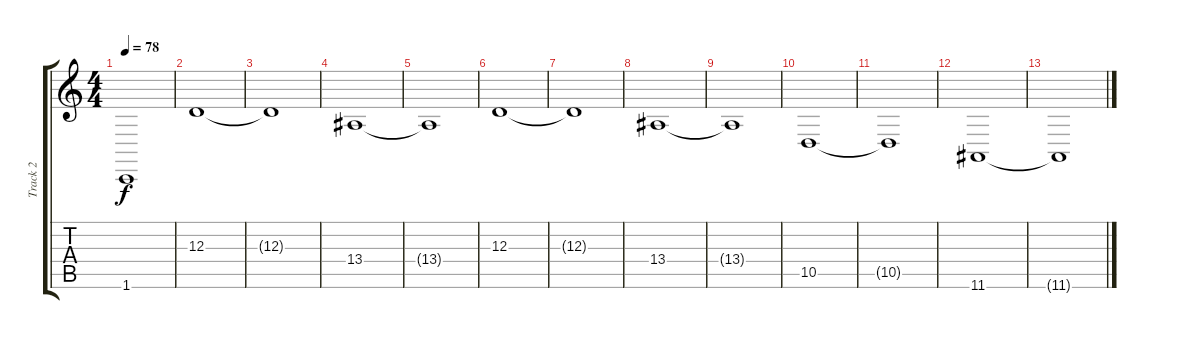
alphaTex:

\track ("Track 2" "Track 2") {instrument synthstrings1}
\staff {score tabs}
\tuning (B3 Gb3 D3 A2 E2 B1) {hide}
\ts (4 4)
\tempo 78
\clef g2
\ks c
1.6{t}.1{dy f} |
12.3.1 |
12.3{t}.1 |
13.4.1 |
13.4{t}.1 |
12.3.1 |
12.3{t}.1 |
13.4.1 |
13.4{t}.1 |
10.5.1 |
10.5{t}.1 |
11.6.1 |
11.6{t}.1
